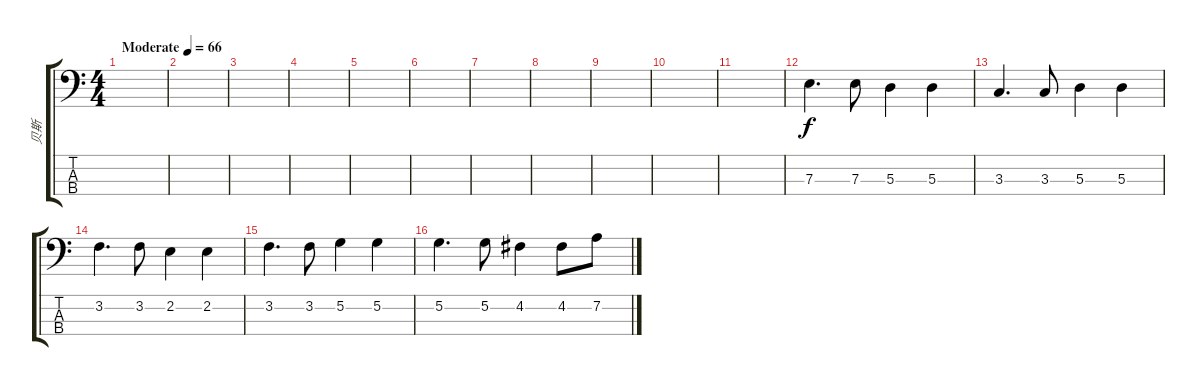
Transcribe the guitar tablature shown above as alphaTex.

\track ("贝斯" "贝斯") {instrument electricbassfinger}
\staff {score tabs}
\tuning (G2 D2 A1 E1) {hide}
\ts (4 4)
\tempo (66 "Moderate")
\clef f4
\ks c
|
|
|
|
|
|
|
|
|
|
|
7.3.4{d} 7.3.8 5.3.4 5.3.4 |
3.3.4{d} 3.3.8 5.3.4 5.3.4 |
3.2.4{d} 3.2.8 2.2.4 2.2.4 |
3.2.4{d} 3.2.8 5.2.4 5.2.4 |
5.2.4{d} 5.2.8 4.2.4 4.2.8 7.2{sl}.8
